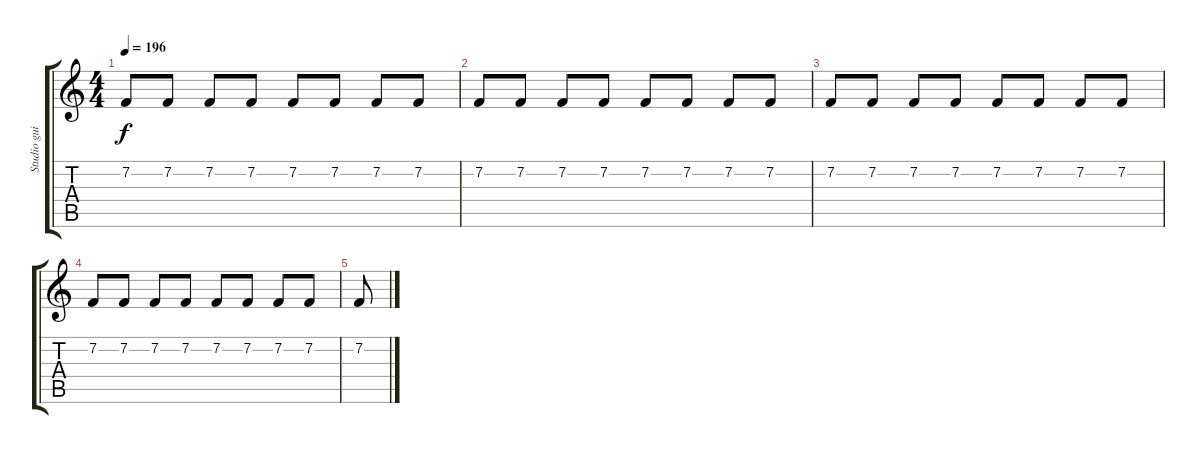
\track ("Studio guitar" "Studio gui") {instrument guitarfretnoise}
\staff {score tabs}
\tuning (Eb4 Bb3 Gb3 Db3 Ab2 Eb2) {hide}
\ts (4 4)
\tempo 196
\clef g2
\ks c
7.2.8{dy f instrument distortionguitar} 7.2.8 7.2.8 7.2.8 7.2.8 7.2.8 7.2.8 7.2.8 |
7.2.8{instrument distortionguitar} 7.2.8 7.2.8 7.2.8 7.2.8 7.2.8 7.2.8 7.2.8 |
7.2.8{instrument distortionguitar} 7.2.8 7.2.8 7.2.8 7.2.8 7.2.8 7.2.8 7.2.8 |
7.2.8{instrument distortionguitar} 7.2.8 7.2.8 7.2.8 7.2.8 7.2.8 7.2.8 7.2.8 |
7.2.8
